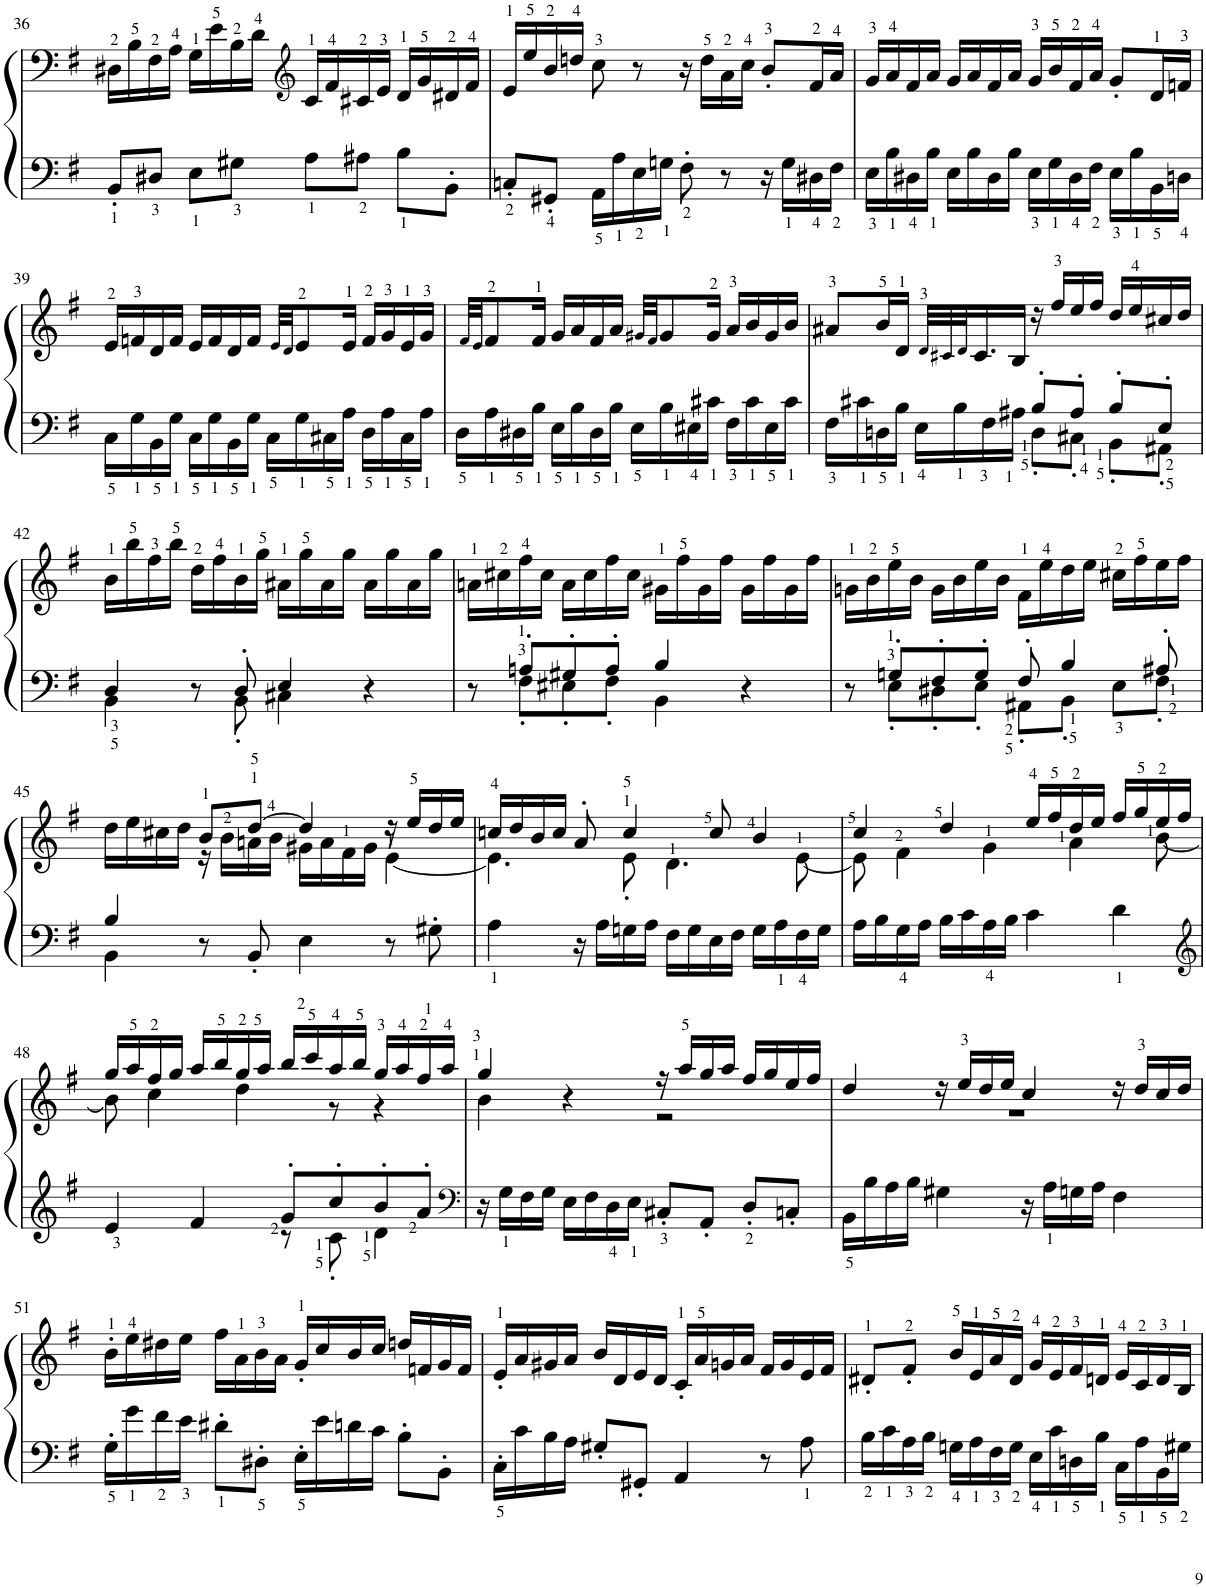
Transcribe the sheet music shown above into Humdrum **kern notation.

**kern	**kern
*part1	*part1
*staff2	*staff1
*I"Piano	*
*I'Pno.	*
!!LO:PB:g=z
*clefF4	*clefF4
*k[f#]	*k[f#]
*M4/4	*M4/4
*met(c)	*met(c)
=36	=36
8BB'/L	16D#X\LL
.	16B\
8D#X/J	16F#\
.	16A\JJ
8E\L	16G\LL
.	16e\
8G#X\J	16B\
.	16d\JJ
*	*clefG2
8A\L	16c/LL
.	16f#/
8A#X\J	16c#X/
.	16e/JJ
8B\L	16d/LL
.	16g/
8BB'\J	16d#X/
.	16f#/JJ
=37	=37
8Cn'/L	16e/LL
.	16ee/
8GG#X'/J	16b/
.	16ddn/JJ
16AA\LL	8cc\
16A\	.
16E\	8r
16Gn\JJ	.
8F#'\	16r
.	16dd\LL
8r	16a\
.	16cc\JJ
16r	8b'/L
16G\LL	.
16D#X\	16f#/L
16F#\JJ	16a/JJ
=38	=38
16E\LL	16g/LL
16B\	16a/
16D#X\	16f#/
16B\JJ	16a/JJ
16E\LL	16g/LL
16B\	16a/
16D#\	16f#/
16B\JJ	16a/JJ
16E\LL	16g/LL
16G\	16b/
16D#\	16f#/
16F#\JJ	16a/JJ
16E\LL	8g'/L
16B\	.
16BB\	16d/L
16Dn\JJ	16fn/JJ
!!LO:LB:g=z
=39	=39
16C\LL	16e/LL
16G\	16fn/
16BB\	16d/
16G\JJ	16f/JJ
16C\LL	16e/LL
16G\	16f/
16BB\	16d/
16G\JJ	16f/JJ
16C\LL	32e!/LLL
.	32d!/JJ
16G\	8e/
16C#X\	.
16A\JJ	16e/Jk
16D\LL	16f/LL
16A\	16g/
16C#\	16e/
16A\JJ	16g/JJ
=40	=40
16D\LL	32f#!/LLL
.	32e!/JJ
16A\	8f#/
16D#X\	.
16B\JJ	16f#/Jk
16E\LL	16g/LL
16B\	16a/
16D#\	16f#/
16B\JJ	16a/JJ
16E\LL	32g#X!/LLL
.	32f#!/JJ
16B\	8g#/
16E#X\	.
16c#X\JJ	16g#/Jk
16F#\LL	16a/LL
16c#\	16b/
16E#\	16g#/
16c#\JJ	16b/JJ
=41	=41
*^	*
2ryy	16F#\LL	8a#X/L
.	16c#X\	.
.	16Dn\	16b/L
.	16B\JJ	16d/JJ
.	16E\LL	32d!/LLL
.	.	32c#X!/
.	16B\	32d!/J
.	.	16.c#/
.	16F#\	.
.	16A#X\JJ	16B/JJ
8B'/L	8D'<\L	16r
.	.	16ff#/LL
8A#'/J	8C#X'<\J	16ee/
.	.	16ff#/JJ
8B'/L	8BB'<\L	16dd/LL
.	.	16ee/
8E'/J	8AA#X'<\J	16cc#X/
.	.	16dd/JJ
!!LO:LB:g=z
=42	=42	=42
4D/	4BB\	16b\LL
.	.	16bb\
.	.	16ff#\
.	.	16bb\JJ
8r	8ryy	16dd\LL
.	.	16ff#\
8D'/	8BB'\	16b\
.	.	16gg\JJ
4E/	4C#X\	16a#X\LL
.	.	16gg\
.	.	16a#\
.	.	16gg\JJ
4r	4ryy	16a#\LL
.	.	16gg\
.	.	16a#\
.	.	16gg\JJ
=43	=43	=43
8r	8ryy	16an\LL
.	.	16cc#X\
8An'/L	8F#'\L	16ff#\
.	.	16cc#\JJ
8G#X'/	8E#X'\	16a\LL
.	.	16cc#\
8A'/J	8F#'\J	16ff#\
.	.	16cc#\JJ
4B/	4BB\	16g#X\LL
.	.	16ff#\
.	.	16g#\
.	.	16ff#\JJ
4r	4ryy	16g#\LL
.	.	16ff#\
.	.	16g#\
.	.	16ff#\JJ
=44	=44	=44
8r	8ryy	16gn\LL
.	.	16b\
8Gn'/L	8E'\L	16ee\
.	.	16b\JJ
8F#'/	8D#X'\	16g\LL
.	.	16b\
8G'/J	8E'\J	16ee\
.	.	16b\JJ
8F#'/	8AA#X'\L	16f#\LL
.	.	16ee\
4B/	8BB'\J	16dd\
.	.	16ee\JJ
.	8E\L	16cc#X\LL
.	.	16ff#\
8A#X'/	8F#'\J	16ee\
.	.	16ff#\JJ
!!LO:LB:g=z
=45	=45	=45
*	*	*^
4B/	4BB\	16dd\LL	4ryy
.	.	16ee\	.
.	.	16cc#X\	.
.	.	16dd\JJ	.
8r	2.ryy	8b/L	16r
.	.	.	16b>\LL
8BB'</	.	[8dd/J	16an\
.	.	.	16b\JJ
4E\	.	4dd/]	16g#X\LL
.	.	.	16a\
.	.	.	16f#\
.	.	.	16g#\JJ
8r	.	16r	[4e\
.	.	16ee/LL	.
8G#X'>\	.	16dd/	.
.	.	16ee/JJ	.
*v	*v	*	*
=46	=46	=46
4A\	16ccn/LL	4.e\]
.	16dd/	.
.	16b/	.
.	16cc/JJ	.
16r	8a'/	.
16A\LL	.	.
16Gn\	4cc/	8e'\
16A\JJ	.	.
16F#\LL	.	4.d\
16G\	.	.
16E\	8cc/	.
16F#\JJ	.	.
16G\LL	4b/	.
16A\	.	.
16F#\	.	[8e\
16G\JJ	.	.
=47	=47	=47
16A\LL	4cc/	8e\]
16B\	.	.
16G\	.	4f#\
16A\JJ	.	.
16B\LL	4dd/	.
16c\	.	.
16A\	.	4g\
16B\JJ	.	.
4c\	16ee/LL	.
.	16ff#/	.
.	16dd/	4a\
.	16ee/JJ	.
4d\	16ff#/LL	.
.	16gg/	.
.	16ee/	[8b\
.	16ff#/JJ	.
!!LO:LB:g=z	!!
=48	=48	=48
*clefG2	*	*
*^	*	*
4e/	2ryy	16gg/LL	8b\]
.	.	16aa/	.
.	.	16ff#/	4cc\
.	.	16gg/JJ	.
4f#/	.	16aa/LL	.
.	.	16bb/	.
.	.	16gg/	4dd\
.	.	16aa/JJ	.
8g'/L	8r	16bb/LL	.
.	.	16ccc/	.
8cc'/	8c'\	16aa/	8r
.	.	16bb/JJ	.
8b'/	4d\	16gg/LL	4r
.	.	16aa/	.
8a'/J	.	16ff#/	.
.	.	16aa/JJ	.
*v	*v	*	*
=49	=49	=49
*clefF4	*	*
16r	4gg/	4b\
16G\LL	.	.
16F#\	.	.
16G\JJ	.	.
16E\LL	4r	4ryy
16F#\	.	.
16D\	.	.
16E\JJ	.	.
8C#X'/L	16r	2r
.	16aa/LL	.
8AA'/J	16gg/	.
.	16aa/JJ	.
8D'/L	16ff#/LL	.
.	16gg/	.
8Cn'/J	16ee/	.
.	16ff#/JJ	.
=50	=50	=50
16BB\LL	4dd/	1r
16B\	.	.
16A\	.	.
16B\JJ	.	.
4G#X\	16r	.
.	16ee/LL	.
.	16dd/	.
.	16ee/JJ	.
16r	4cc/	.
16A\LL	.	.
16Gn\	.	.
16A\JJ	.	.
4F#\	16r	.
.	16dd/LL	.
.	16cc/	.
.	16dd/JJ	.
*	*v	*v
!!LO:LB:g=z
=51	=51
16G'\LL	16b'\LL
16g\	16ee\
16f#\	16dd#X\
16e\JJ	16ee\JJ
8d#X'\L	16ff#\LL
.	16a\
8D#X'\J	16b\
.	16a\JJ
16E'\LL	16g'/LL
16e\	16cc/
16dn\	16b/
16c\JJ	16cc/JJ
8B'\L	16ddn/LL
.	16fn/
8BB'\J	16g/
.	16f/JJ
=52	=52
16C'\LL	16e'/LL
16c\	16a/
16B\	16g#X/
16A\JJ	16a/JJ
8G#X'/L	16b/LL
.	16d/
8GG#X'/J	16e/
.	16d/JJ
4AA/	16c'/LL
.	16a/
.	16gn/
.	16a/JJ
8r	16f#/LL
.	16g/
8A\	16e/
.	16f#/JJ
=53	=53
16B\LL	8d#X'/L
16c\	.
16A\	8f#'/J
16B\JJ	.
16Gn\LL	16b/LL
16A\	16e/
16F#\	16a/
16G\JJ	16d#/JJ
16E\LL	16g/LL
16c\	16e/
16Dn\	16f#/
16B\JJ	16dn/JJ
16C\LL	16e/LL
16A\	16c/
16BB\	16d/
16G#X\JJ	16B/JJ
=	=
*-	*-
